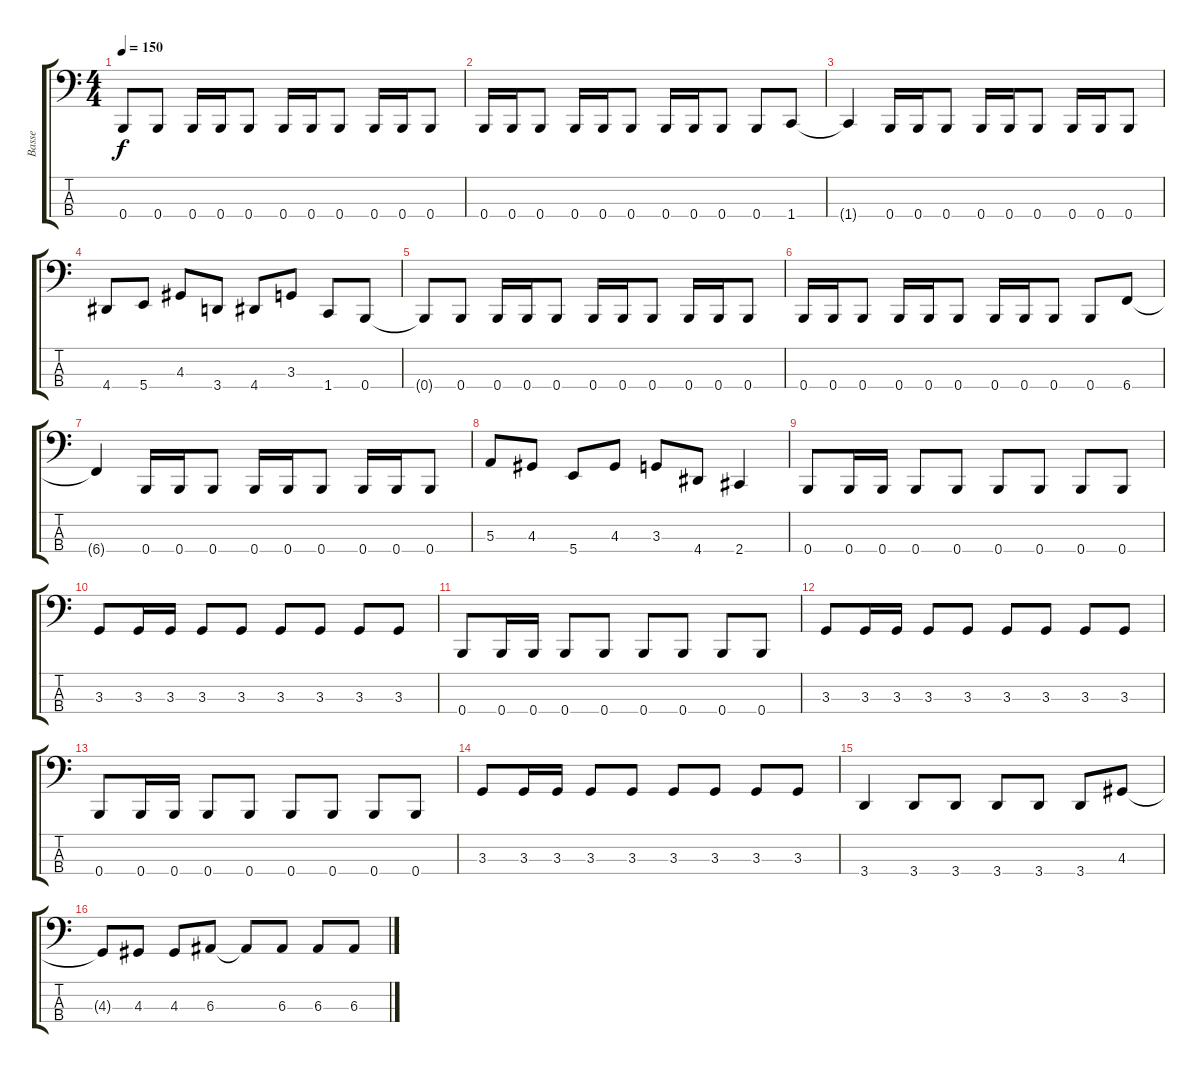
\track ("Basse" "Basse") {instrument electricbasspick}
\staff {score tabs}
\tuning (D2 A1 E1 B0) {hide}
\ts (4 4)
\tempo 150
\clef f4
\ks c
0.4{t}.8{dy f} 0.4.8 0.4.16 0.4.16 0.4.8 0.4.16 0.4.16 0.4.8 0.4.16 0.4.16 0.4.8 |
0.4.16 0.4.16 0.4.8 0.4.16 0.4.16 0.4.8 0.4.16 0.4.16 0.4.8 0.4.8 1.4.8 |
1.4{t}.4 0.4.16 0.4.16 0.4.8 0.4.16 0.4.16 0.4.8 0.4.16 0.4.16 0.4.8 |
4.4.8 5.4.8 4.3.8 3.4.8 4.4.8 3.3.8 1.4.8 0.4.8 |
0.4{t}.8 0.4.8 0.4.16 0.4.16 0.4.8 0.4.16 0.4.16 0.4.8 0.4.16 0.4.16 0.4.8 |
0.4.16 0.4.16 0.4.8 0.4.16 0.4.16 0.4.8 0.4.16 0.4.16 0.4.8 0.4.8 6.4.8 |
6.4{t}.4 0.4.16 0.4.16 0.4.8 0.4.16 0.4.16 0.4.8 0.4.16 0.4.16 0.4.8 |
5.3.8 4.3.8 5.4.8 4.3.8 3.3.8 4.4.8 2.4.4 |
0.4.8 0.4.16 0.4.16 0.4.8 0.4.8 0.4.8 0.4.8 0.4.8 0.4.8 |
3.3.8 3.3.16 3.3.16 3.3.8 3.3.8 3.3.8 3.3.8 3.3.8 3.3.8 |
0.4.8 0.4.16 0.4.16 0.4.8 0.4.8 0.4.8 0.4.8 0.4.8 0.4.8 |
3.3.8 3.3.16 3.3.16 3.3.8 3.3.8 3.3.8 3.3.8 3.3.8 3.3.8 |
0.4.8 0.4.16 0.4.16 0.4.8 0.4.8 0.4.8 0.4.8 0.4.8 0.4.8 |
3.3.8 3.3.16 3.3.16 3.3.8 3.3.8 3.3.8 3.3.8 3.3.8 3.3.8 |
3.4.4 3.4.8 3.4.8 3.4.8 3.4.8 3.4.8 4.3.8 |
4.3{t}.8 4.3.8 4.3.8 6.3.8 6.3{t}.8 6.3.8 6.3.8 6.3.8
